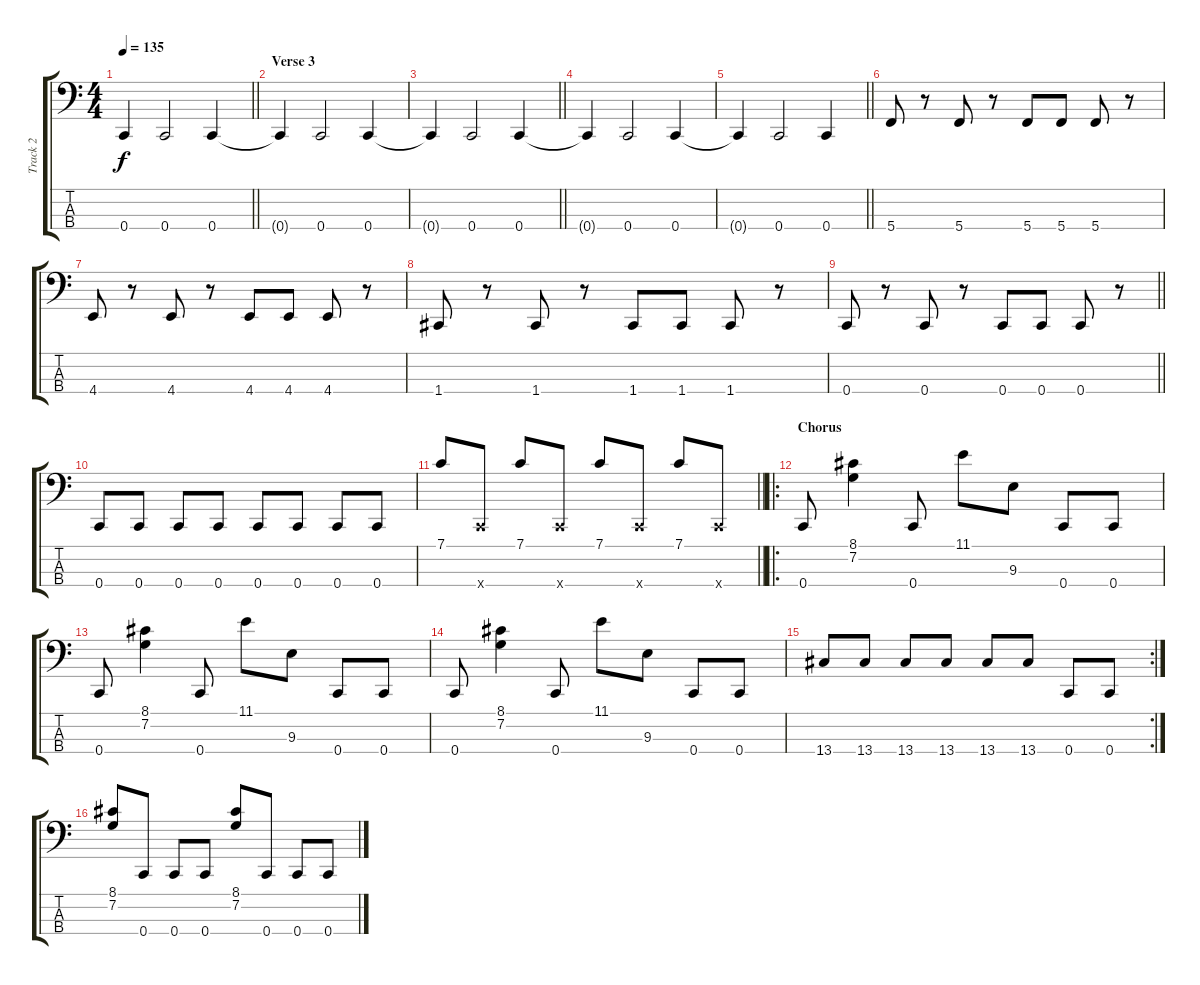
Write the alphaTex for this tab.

\track ("Track 2" "Track 2") {instrument electricbassfinger}
\staff {score tabs}
\tuning (F2 C2 G1 C1) {hide}
\ts (4 4)
\tempo 135
\clef f4
\barLineRight lightlight
\ks c
0.4{t}.4{dy f} 0.4.2 0.4.4 |
\section ("" "Verse 3")
0.4{t}.4 0.4.2 0.4.4 |
\barLineRight lightlight
0.4{t}.4 0.4.2 0.4.4 |
0.4{t}.4 0.4.2 0.4.4 |
\barLineRight lightlight
0.4{t}.4 0.4.2 0.4.4 |
5.4.8{instrument electricbassfinger} r.8 5.4.8 r.8 5.4.8 5.4.8 5.4.8 r.8 |
4.4.8 r.8 4.4.8 r.8 4.4.8 4.4.8 4.4.8 r.8 |
1.4.8 r.8 1.4.8 r.8 1.4.8 1.4.8 1.4.8 r.8 |
\barLineRight lightlight
0.4.8 r.8 0.4.8 r.8 0.4.8 0.4.8 0.4.8 r.8 |
0.4.8 0.4.8 0.4.8 0.4.8 0.4.8 0.4.8 0.4.8 0.4.8 |
\barLineRight lightlight
7.1.8{instrument slapbass1} 0.4{x}.8 7.1.8 0.4{x}.8 7.1.8 0.4{x}.8 7.1.8 0.4{x}.8 |
\ro
\section ("" "Chorus")
0.4.8{instrument slapbass1} (8.1 7.2).4 0.4.8 11.1.8 9.3.8 0.4.8 0.4.8 |
0.4.8 (8.1 7.2).4 0.4.8 11.1.8 9.3.8 0.4.8 0.4.8 |
0.4.8 (8.1 7.2).4 0.4.8 11.1.8 9.3.8 0.4.8 0.4.8 |
\rc 2
13.4.8 13.4.8 13.4.8 13.4.8 13.4.8 13.4.8 0.4.8 0.4.8 |
(8.1 7.2).8 0.4.8 0.4.8 0.4.8 (8.1 7.2).8 0.4.8 0.4.8 0.4.8
